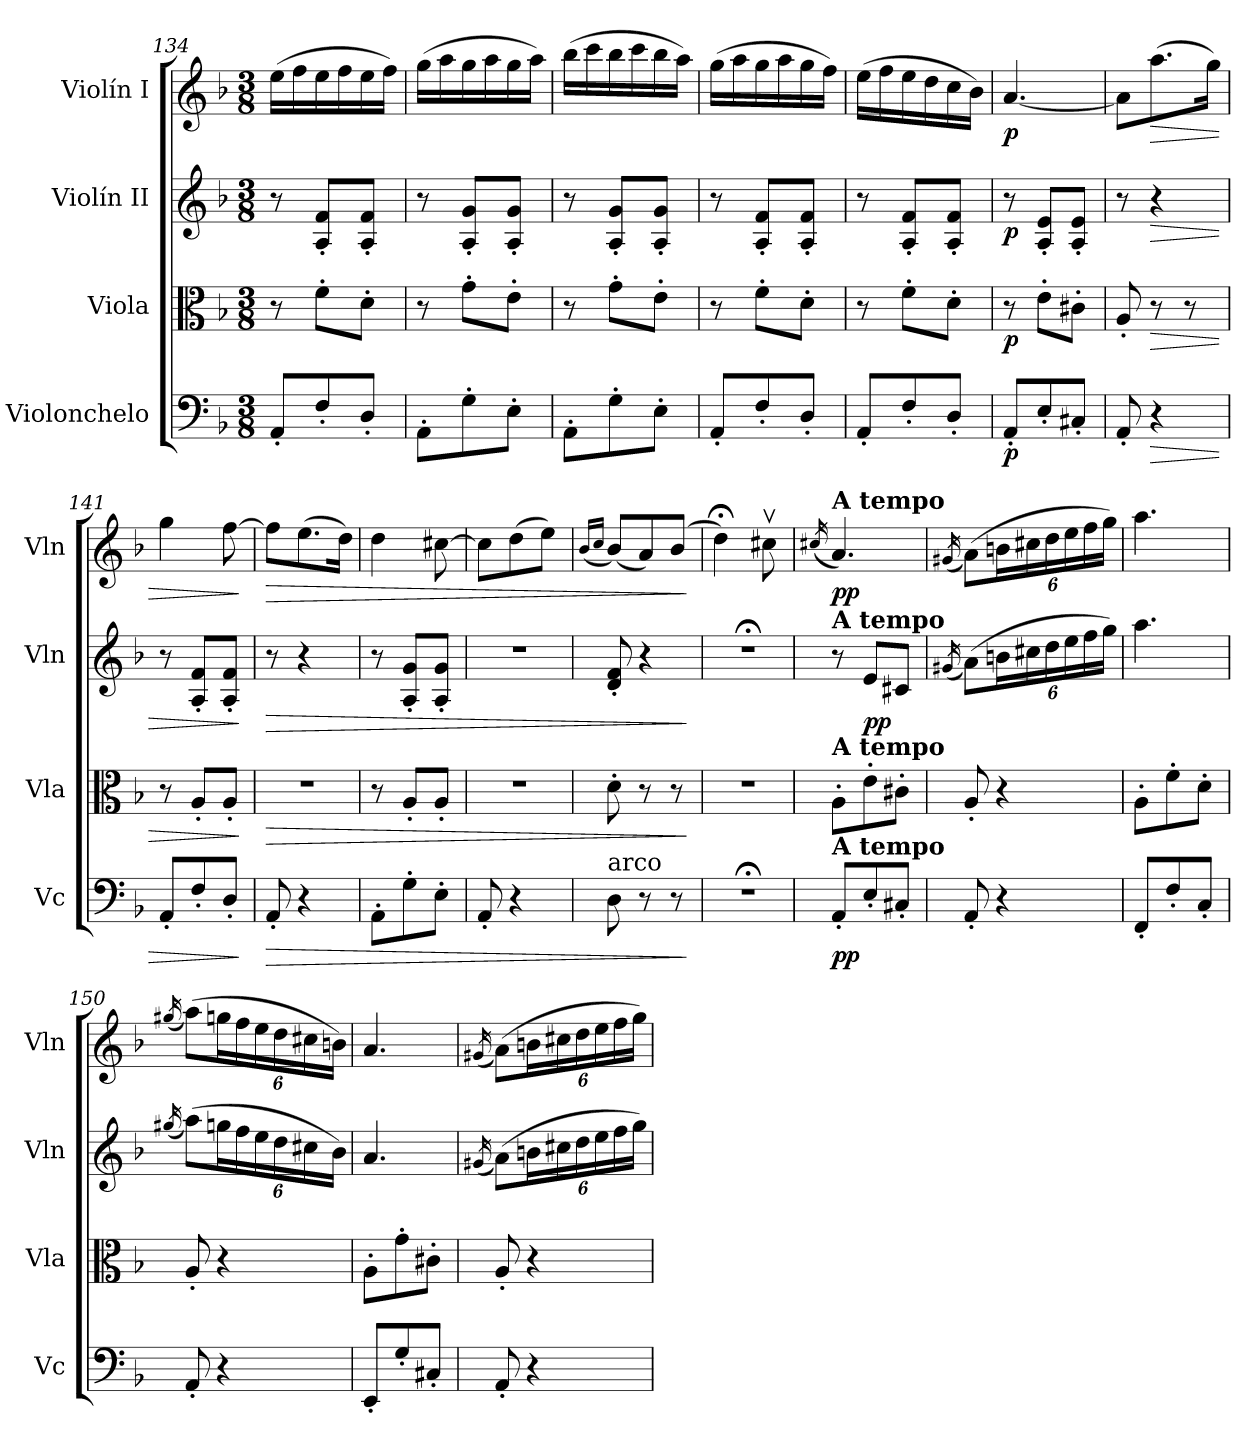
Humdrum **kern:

**kern	**dynam	**kern	**dynam	**kern	**dynam	**kern	**dynam
*part4	*part4	*part3	*part3	*part2	*part2	*part1	*part1
*staff4	*staff4	*staff3	*staff3	*staff2	*staff2	*staff1	*staff1
*I"Violonchelo	*	*I"Viola	*	*I"Violín II	*	*I"Violín I	*
*I'Vc	*	*I'Vla	*	*I'Vln	*	*I'Vln	*
!!LO:LB:g=z
*clefF4	*	*clefC3	*	*clefG2	*	*clefG2	*
*k[b-]	*	*k[b-]	*	*k[b-]	*	*k[b-]	*
*M3/8	*	*M3/8	*	*M3/8	*	*M3/8	*
=134	=134	=134	=134	=134	=134	=134	=134
8AA'/L	.	8r	.	8r	.	(16ee\LL	.
.	.	.	.	.	.	16ff\	.
8F'/	.	8f'\L	.	8A/' 8f/'L	.	16ee\	.
.	.	.	.	.	.	16ff\	.
8D'/J	.	8d'\J	.	8A/' 8f/'J	.	16ee\	.
.	.	.	.	.	.	16ff\JJ)	.
=135	=135	=135	=135	=135	=135	=135	=135
8AA'\L	.	8r	.	8r	.	(16gg\LL	.
.	.	.	.	.	.	16aa\	.
8G'\	.	8g'\L	.	8A/' 8g/'L	.	16gg\	.
.	.	.	.	.	.	16aa\	.
8E'\J	.	8e'\J	.	8A/' 8g/'J	.	16gg\	.
.	.	.	.	.	.	16aa\JJ)	.
=136	=136	=136	=136	=136	=136	=136	=136
8AA'\L	.	8r	.	8r	.	(16bb-\LL	.
.	.	.	.	.	.	16ccc\	.
8G'\	.	8g'\L	.	8A/' 8g/'L	.	16bb-\	.
.	.	.	.	.	.	16ccc\	.
8E'\J	.	8e'\J	.	8A/' 8g/'J	.	16bb-\	.
.	.	.	.	.	.	16aa\JJ)	.
=137	=137	=137	=137	=137	=137	=137	=137
8AA'/L	.	8r	.	8r	.	(16gg\LL	.
.	.	.	.	.	.	16aa\	.
8F'/	.	8f'\L	.	8A/' 8f/'L	.	16gg\	.
.	.	.	.	.	.	16aa\	.
8D'/J	.	8d'\J	.	8A/' 8f/'J	.	16gg\	.
.	.	.	.	.	.	16ff\JJ)	.
=138	=138	=138	=138	=138	=138	=138	=138
8AA'/L	.	8r	.	8r	.	(16ee\LL	.
.	.	.	.	.	.	16ff\	.
8F'/	.	8f'\L	.	8A/' 8f/'L	.	16ee\	.
.	.	.	.	.	.	16dd\	.
8D'/J	.	8d'\J	.	8A/' 8f/'J	.	16cc\	.
.	.	.	.	.	.	16b-\JJ)	.
=139	=139	=139	=139	=139	=139	=139	=139
!	!LO:DY:b	!	!LO:DY:b	!	!LO:DY:b	!	!LO:DY:b
8AA'/L	p	8r	p	8r	p	[4.a/	p
8E'/	.	8e'\L	.	8A/' 8e/'L	.	.	.
8C#X'/J	.	8c#X'\J	.	8A/' 8e/'J	.	.	.
=140	=140	=140	=140	=140	=140	=140	=140
8AA'/	.	8A'/	.	8r	.	8a\L]	.
!	!LO:HP:b	!	!LO:HP:b	!	!LO:HP:b	!	!LO:HP:b
4r	>	8r	>	4r	>	(8.aa\	>
.	.	8r	.	.	.	.	.
.	.	.	.	.	.	16gg\Jk)	.
=141	=141	=141	=141	=141	=141	=141	=141
8AA'/L	.	8r	.	8r	.	4gg\	.
8F'/	.	8A'/L	.	8A/' 8f/'L	.	.	.
8D'/J	.	8A'/J	.	8A/' 8f/'J	.	[8ff\	.
.	]	.	]	.	]	.	]
!!LO:LB:g=z
=142	=142	=142	=142	=142	=142	=142	=142
!	!LO:HP:b	!	!LO:HP:b	!	!LO:HP:b	!	!LO:HP:b
8AA'/	>	4.r	>	8r	>	8ff\L]	>
4r	.	.	.	4r	.	(8.ee\	.
.	.	.	.	.	.	16dd\Jk)	.
=143	=143	=143	=143	=143	=143	=143	=143
8AA'\L	.	8r	.	8r	.	4dd\	.
8G'\	.	8A'/L	.	8A/' 8g/'L	.	.	.
8E'\J	.	8A'/J	.	8A/' 8g/'J	.	[8cc#X\	.
=144	=144	=144	=144	=144	=144	=144	=144
8AA'/	.	4.r	.	4.r	.	8cc#\L]	.
4r	.	.	.	.	.	(8dd\	.
.	.	.	.	.	.	8ee\J)	.
=145	=145	=145	=145	=145	=145	=145	=145
.	.	.	.	.	.	(16qb-/LL	.
.	.	.	.	.	.	16qcc/JJ	.
!LO:TX:a:t=arco	!	!	!	!	!	!	!
8D\	.	8d'\	.	8d/' 8f/'	.	(8b-/L)	.
8r	.	8r	.	4r	.	8a/)	.
8r	.	8r	.	.	.	(8b-/J	.
.	]	.	]	.	]	.	]
=146	=146	=146	=146	=146	=146	=146	=146
4.r;<	.	4.r	.	4.r;<	.	4dd;<\)	.
.	.	.	.	.	.	8cc#Xv\	.
=147	=147	=147	=147	=147	=147	=147	=147
.	.	.	.	.	.	(16qcc#X/	.
!	!	!	!	!	!	!LO:TX:a:B:t=A tempo	!
!	!	!	!	!LO:TX:a:B:t=A tempo	!	!	!
!	!	!LO:TX:a:B:t=A tempo	!	!	!	!	!
!LO:TX:a:B:t=A tempo	!	!	!	!	!	!	!
!	!LO:DY:b	!	!	!	!	!	!LO:DY:b
8AA'/L	pp	8A'\L	.	8r	.	4.a/)	pp
!	!	!	!	!	!LO:DY:b	!	!
8E'/	.	8e'\	.	8e/L	pp	.	.
8C#X'/J	.	8c#X'\J	.	8c#X/J	.	.	.
=148	=148	=148	=148	=148	=148	=148	=148
.	.	.	.	(16qg#X/	.	(16qg#X/	.
8AA'/	.	8A'/	.	(8a\L)	.	(8a\L)	.
*	*	*	*	*Xbrackettup	*	*Xbrackettup	*
4r	.	4r	.	24bn\L	.	24bn\L	.
.	.	.	.	24cc#X\	.	24cc#X\	.
.	.	.	.	24dd\	.	24dd\	.
.	.	.	.	24ee\	.	24ee\	.
.	.	.	.	24ff\	.	24ff\	.
.	.	.	.	24gg\JJ)	.	24gg\JJ)	.
=149	=149	=149	=149	=149	=149	=149	=149
8FF'/L	.	8A'\L	.	4.aa\	.	4.aa\	.
8F'/	.	8f'\	.	.	.	.	.
8C'/J	.	8d'\J	.	.	.	.	.
!!LO:PB:g=z
=150	=150	=150	=150	=150	=150	=150	=150
.	.	.	.	(16qgg#X/	.	(16qgg#X/	.
8AA'/	.	8A'/	.	(8aa\L)	.	(8aa\L)	.
4r	.	4r	.	24ggn\L	.	24ggn\L	.
.	.	.	.	24ff\	.	24ff\	.
.	.	.	.	24ee\	.	24ee\	.
.	.	.	.	24dd\	.	24dd\	.
.	.	.	.	24cc#X\	.	24cc#X\	.
.	.	.	.	24b-\JJ)	.	24bn\JJ)	.
=151	=151	=151	=151	=151	=151	=151	=151
8EE'/L	.	8A'\L	.	4.a/	.	4.a/	.
8G'/	.	8g'\	.	.	.	.	.
8C#X'/J	.	8c#X'\J	.	.	.	.	.
=152	=152	=152	=152	=152	=152	=152	=152
.	.	.	.	(16qg#X/	.	(16qg#X/	.
8AA'/	.	8A'/	.	(8a\L)	.	(8a\L)	.
4r	.	4r	.	24bn\L	.	24bn\L	.
.	.	.	.	24cc#X\	.	24cc#X\	.
.	.	.	.	24dd\	.	24dd\	.
.	.	.	.	24ee\	.	24ee\	.
.	.	.	.	24ff\	.	24ff\	.
.	.	.	.	24gg\JJ)	.	24gg\JJ)	.
=	=	=	=	=	=	=	=
*-	*-	*-	*-	*-	*-	*-	*-
